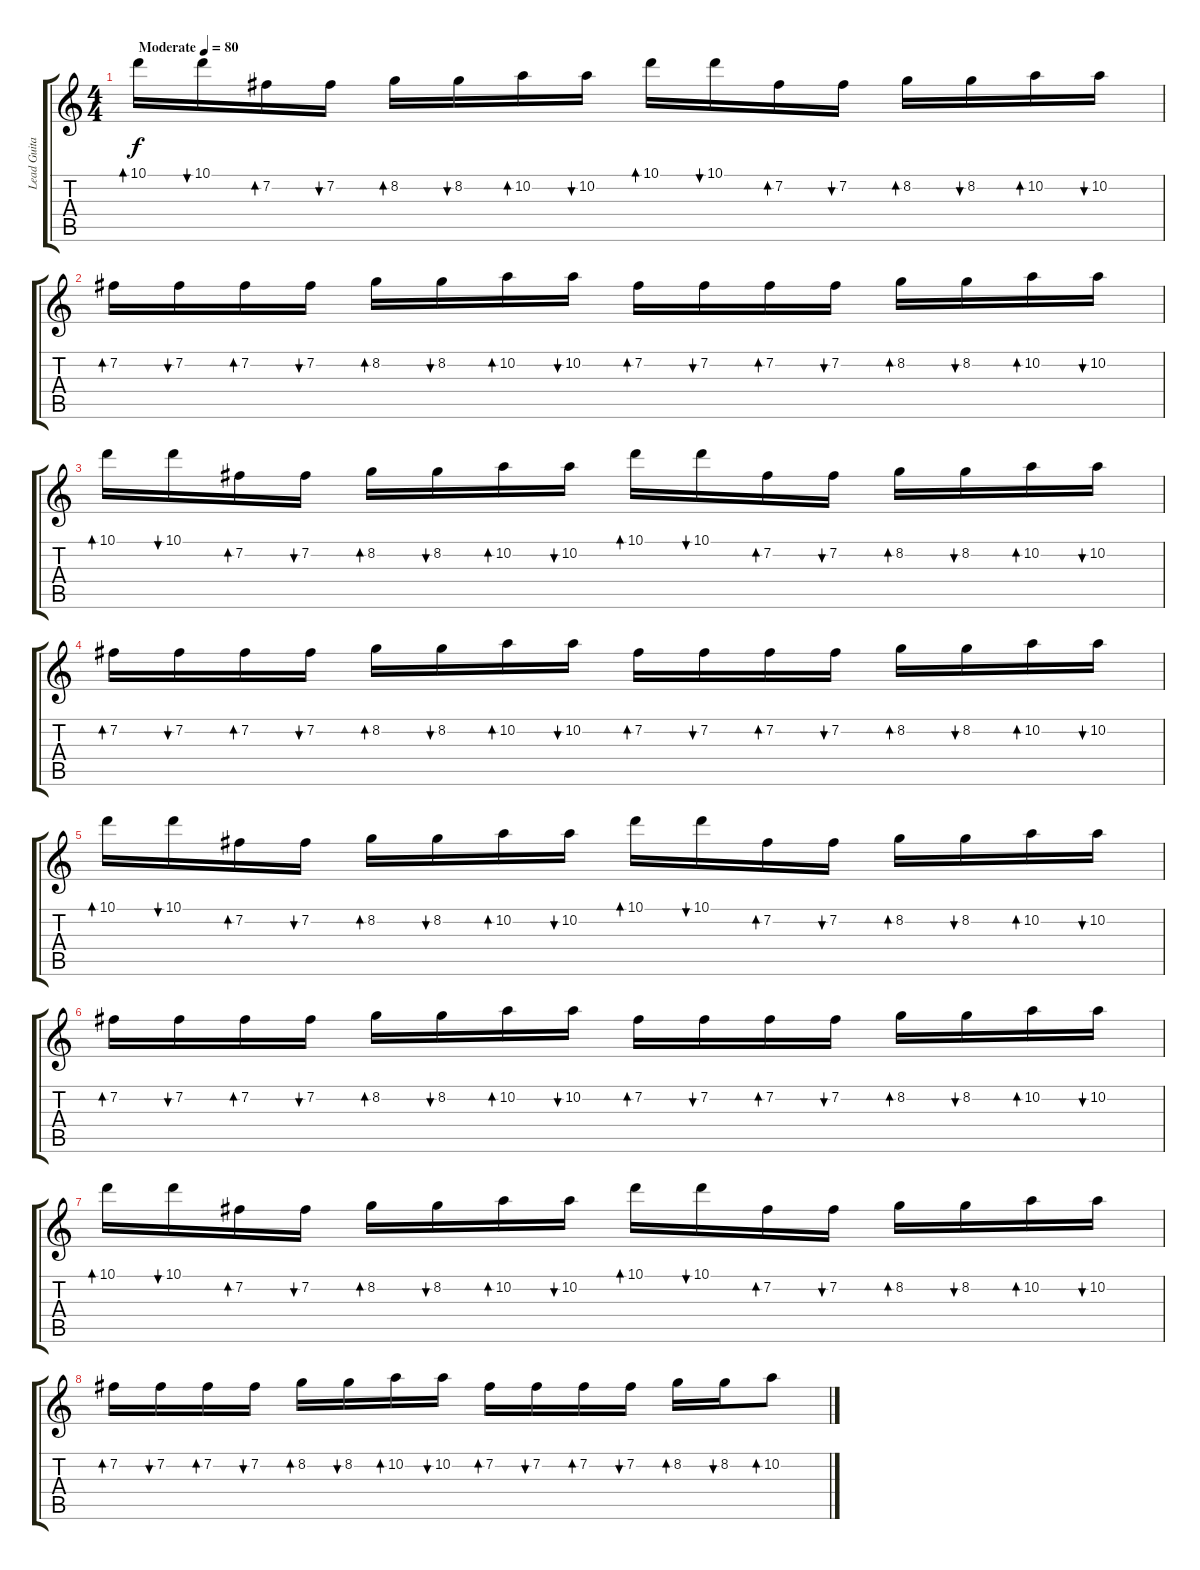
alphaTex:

\track ("Lead Guitar" "Lead Guita") {instrument overdrivenguitar}
\staff {score tabs}
\tuning (E4 B3 G3 D3 A2 E2) {hide}
\ts (4 4)
\tempo (80 "Moderate")
\clef g2
\ks c
10.1.16{bd 60 dy f instrument overdrivenguitar} 10.1.16{bu 60} 7.2.16{bd 60} 7.2.16{bu 60} 8.2.16{bd 60} 8.2.16{bu 60} 10.2.16{bd 60} 10.2.16{bu 60} 10.1.16{bd 60} 10.1.16{bu 60} 7.2.16{bd 60} 7.2.16{bu 60} 8.2.16{bd 60} 8.2.16{bu 60} 10.2.16{bd 60} 10.2.16{bu 60} |
7.2.16{bd 60} 7.2.16{bu 60} 7.2.16{bd 60} 7.2.16{bu 60} 8.2.16{bd 60} 8.2.16{bu 60} 10.2.16{bd 60} 10.2.16{bu 60} 7.2.16{bd 60} 7.2.16{bu 60} 7.2.16{bd 60} 7.2.16{bu 60} 8.2.16{bd 60} 8.2.16{bu 60} 10.2.16{bd 60} 10.2.16{bu 60} |
10.1.16{bd 60} 10.1.16{bu 60} 7.2.16{bd 60} 7.2.16{bu 60} 8.2.16{bd 60} 8.2.16{bu 60} 10.2.16{bd 60} 10.2.16{bu 60} 10.1.16{bd 60} 10.1.16{bu 60} 7.2.16{bd 60} 7.2.16{bu 60} 8.2.16{bd 60} 8.2.16{bu 60} 10.2.16{bd 60} 10.2.16{bu 60} |
7.2.16{bd 60} 7.2.16{bu 60} 7.2.16{bd 60} 7.2.16{bu 60} 8.2.16{bd 60} 8.2.16{bu 60} 10.2.16{bd 60} 10.2.16{bu 60} 7.2.16{bd 60} 7.2.16{bu 60} 7.2.16{bd 60} 7.2.16{bu 60} 8.2.16{bd 60} 8.2.16{bu 60} 10.2.16{bd 60} 10.2.16{bu 60} |
10.1.16{bd 60} 10.1.16{bu 60} 7.2.16{bd 60} 7.2.16{bu 60} 8.2.16{bd 60} 8.2.16{bu 60} 10.2.16{bd 60} 10.2.16{bu 60} 10.1.16{bd 60} 10.1.16{bu 60} 7.2.16{bd 60} 7.2.16{bu 60} 8.2.16{bd 60} 8.2.16{bu 60} 10.2.16{bd 60} 10.2.16{bu 60} |
7.2.16{bd 60} 7.2.16{bu 60} 7.2.16{bd 60} 7.2.16{bu 60} 8.2.16{bd 60} 8.2.16{bu 60} 10.2.16{bd 60} 10.2.16{bu 60} 7.2.16{bd 60} 7.2.16{bu 60} 7.2.16{bd 60} 7.2.16{bu 60} 8.2.16{bd 60} 8.2.16{bu 60} 10.2.16{bd 60} 10.2.16{bu 60} |
10.1.16{bd 60} 10.1.16{bu 60} 7.2.16{bd 60} 7.2.16{bu 60} 8.2.16{bd 60} 8.2.16{bu 60} 10.2.16{bd 60} 10.2.16{bu 60} 10.1.16{bd 60} 10.1.16{bu 60} 7.2.16{bd 60} 7.2.16{bu 60} 8.2.16{bd 60} 8.2.16{bu 60} 10.2.16{bd 60} 10.2.16{bu 60} |
7.2.16{bd 60} 7.2.16{bu 60} 7.2.16{bd 60} 7.2.16{bu 60} 8.2.16{bd 60} 8.2.16{bu 60} 10.2.16{bd 60} 10.2.16{bu 60} 7.2.16{bd 60} 7.2.16{bu 60} 7.2.16{bd 60} 7.2.16{bu 60} 8.2.16{bd 60} 8.2.16{bu 60} 10.2.8{bd 60}
